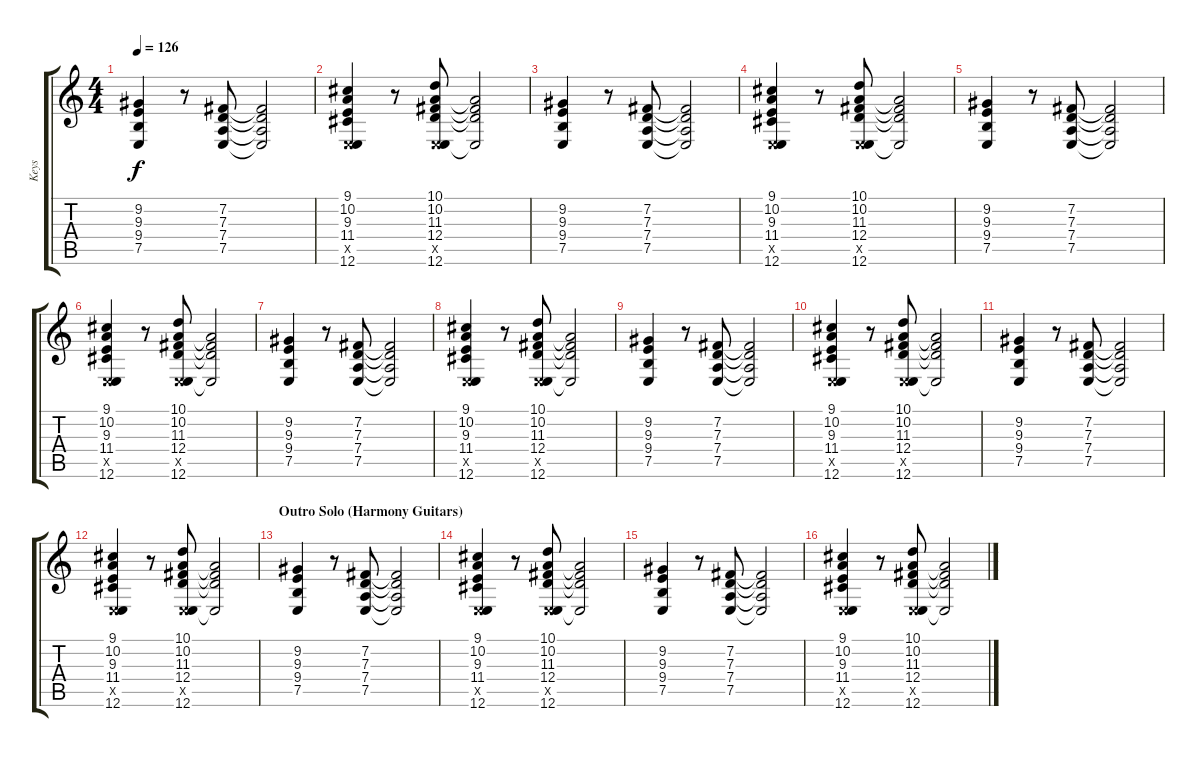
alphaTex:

\track ("Keys" "Keys") {instrument brasssection}
\staff {score tabs}
\tuning (E4 B3 G3 D3 A2 E2) {hide}
\ts (4 4)
\tempo 126
\clef g2
\ks c
(9.2 9.3 9.4 7.5).4{dy f} r.8 (7.2 7.3 7.4 7.5).8 (7.2{t} 7.3{t} 7.4{t} 7.5{t}).2 |
(9.1 10.2 9.3 11.4 7.5{x} 12.6).4 r.8 (10.1 10.2 11.3 12.4 7.5{x} 12.6).8 (10.2{t} 11.3{t} 12.4{t} 7.5{t}).2 |
(9.2 9.3 9.4 7.5).4 r.8 (7.2 7.3 7.4 7.5).8 (7.2{t} 7.3{t} 7.4{t} 7.5{t}).2 |
(9.1 10.2 9.3 11.4 7.5{x} 12.6).4 r.8 (10.1 10.2 11.3 12.4 7.5{x} 12.6).8 (10.2{t} 11.3{t} 12.4{t} 7.5{t}).2 |
(9.2 9.3 9.4 7.5).4 r.8 (7.2 7.3 7.4 7.5).8 (7.2{t} 7.3{t} 7.4{t} 7.5{t}).2 |
(9.1 10.2 9.3 11.4 7.5{x} 12.6).4 r.8 (10.1 10.2 11.3 12.4 7.5{x} 12.6).8 (10.2{t} 11.3{t} 12.4{t} 7.5{t}).2 |
(9.2 9.3 9.4 7.5).4 r.8 (7.2 7.3 7.4 7.5).8 (7.2{t} 7.3{t} 7.4{t} 7.5{t}).2 |
(9.1 10.2 9.3 11.4 7.5{x} 12.6).4 r.8 (10.1 10.2 11.3 12.4 7.5{x} 12.6).8 (10.2{t} 11.3{t} 12.4{t} 7.5{t}).2 |
(9.2 9.3 9.4 7.5).4 r.8 (7.2 7.3 7.4 7.5).8 (7.2{t} 7.3{t} 7.4{t} 7.5{t}).2 |
(9.1 10.2 9.3 11.4 7.5{x} 12.6).4 r.8 (10.1 10.2 11.3 12.4 7.5{x} 12.6).8 (10.2{t} 11.3{t} 12.4{t} 7.5{t}).2 |
(9.2 9.3 9.4 7.5).4 r.8 (7.2 7.3 7.4 7.5).8 (7.2{t} 7.3{t} 7.4{t} 7.5{t}).2 |
(9.1 10.2 9.3 11.4 7.5{x} 12.6).4 r.8 (10.1 10.2 11.3 12.4 7.5{x} 12.6).8 (10.2{t} 11.3{t} 12.4{t} 7.5{t}).2 |
\section ("" "Outro Solo (Harmony Guitars)")
(9.2 9.3 9.4 7.5).4 r.8 (7.2 7.3 7.4 7.5).8 (7.2{t} 7.3{t} 7.4{t} 7.5{t}).2 |
(9.1 10.2 9.3 11.4 7.5{x} 12.6).4 r.8 (10.1 10.2 11.3 12.4 7.5{x} 12.6).8 (10.2{t} 11.3{t} 12.4{t} 7.5{t}).2 |
(9.2 9.3 9.4 7.5).4 r.8 (7.2 7.3 7.4 7.5).8 (7.2{t} 7.3{t} 7.4{t} 7.5{t}).2 |
(9.1 10.2 9.3 11.4 7.5{x} 12.6).4 r.8 (10.1 10.2 11.3 12.4 7.5{x} 12.6).8 (10.2{t} 11.3{t} 12.4{t} 7.5{t}).2
